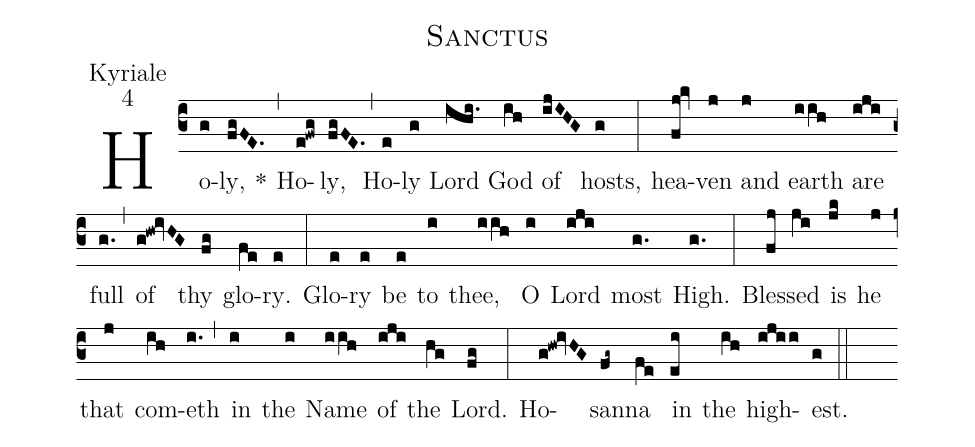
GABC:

name:Sanctus;
office-part:Kyriale;
mode:4;
%%
(c3) Ho(g)ly,(fgFE.) *(,) Ho(e!fwg)ly,(fgFE.) (,) Ho(e)ly(g) Lord(ihi.) God(ih) of(ijIHG) hosts,(g) (:) hea(fj!kv)ven(j) and(j) earth(iih) are(iji) full(g.) (,) of(g!hw!ivHG) thy(fg) glo(fe)ry.(e) (:) Glo(e)ry(e) be(e) to(i) thee,(iih) O(i) Lord(iji) most(g.) High.(g.) (:) Bles(fj)sed(ji) is(jk) he(j) that(j) com(ih)eth(i.) (,) in(i) the(i) Name(iih) of(iji) the(hg) Lord.(fg) (:) Ho(g!hw!ivHG)san(fg~)na(fe) in(ei) the(ih) high(ijii)est.(g) (::)
